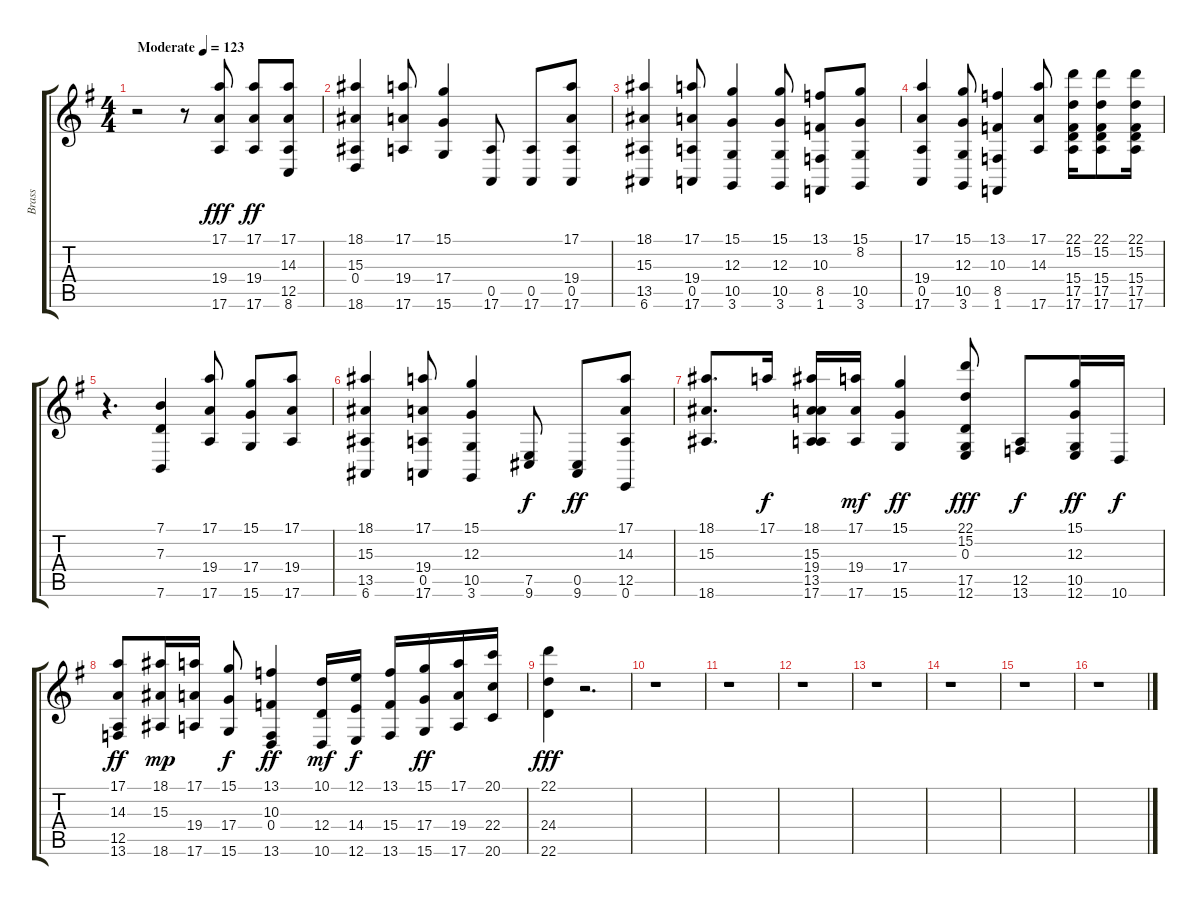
\track ("Brass" "Brass") {instrument brasssection}
\staff {score tabs}
\tuning (E4 B3 G3 D3 A2 E2) {hide}
\ts (4 4)
\tempo (123 "Moderate")
\clef g2
\ks g
r.2{dy fff instrument brasssection} r.8 (17.1 19.4 17.6).8 (17.1 19.4 17.6).8{dy ff} (17.1 14.3 12.5 8.6).8 |
(18.1 15.3 0.4 18.6).4 (17.1 19.4 17.6).8 (15.1 17.4 15.6).4 (0.5 17.6).8 (0.5 17.6).8 (17.1 19.4 0.5 17.6).8 |
(18.1 15.3 13.5 6.6).4 (17.1 19.4 0.5 17.6).8 (15.1 12.3 10.5 3.6).4 (15.1 12.3 10.5 3.6).8 (13.1 10.3 8.5 1.6).8 (15.1 8.2 10.5 3.6).8 |
(17.1 19.4 0.5 17.6).4 (15.1 12.3 10.5 3.6).8 (13.1 10.3 8.5 1.6).4 (17.1 14.3 17.6).8 (22.1 15.2 15.4 17.5 17.6).16 (22.1 15.2 15.4 17.5 17.6).8 (22.1 15.2 15.4 17.5 17.6).16 |
r.4{d} (7.1 7.3 7.6).4 (17.1 19.4 17.6).8 (15.1 17.4 15.6).8 (17.1 19.4 17.6).8 |
(18.1 15.3 13.5 6.6).4 (17.1 19.4 0.5 17.6).8 (15.1 12.3 10.5 3.6).4 (7.5 9.6).8{dy f} (0.5 9.6).8{dy ff} (17.1 14.3 12.5 0.6).8 |
(18.1 15.3 18.6).8{d} 17.1.16{dy f} (18.1 15.3 19.4 13.5 17.6).16 (17.1 19.4 17.6).16{dy mf} (15.1 17.4 15.6).4{dy ff} (22.1 15.2 0.3 17.5 12.6).8{dy fff} (12.5 13.6).8{dy f} (15.1 12.3 10.5 12.6).16{dy ff} 10.6.16{dy f} |
(17.1 14.3 12.5 13.6).8{dy ff} (18.1 15.3 18.6).16{dy mp} (17.1 19.4 17.6).16 (15.1 17.4 15.6).8{dy f} (13.1 10.3 0.4 13.6).4{dy ff} (10.1 12.4 10.6).16{dy mf} (12.1 14.4 12.6).16{dy f} (13.1 15.4 13.6).16 (15.1 17.4 15.6).16{dy ff} (17.1 19.4 17.6).16 (20.1 22.4 20.6).16 |
(22.1 24.4 22.6).4{dy fff} r.2{d} |
r.1 |
r.1 |
r.1 |
r.1 |
r.1 |
r.1 |
r.1
